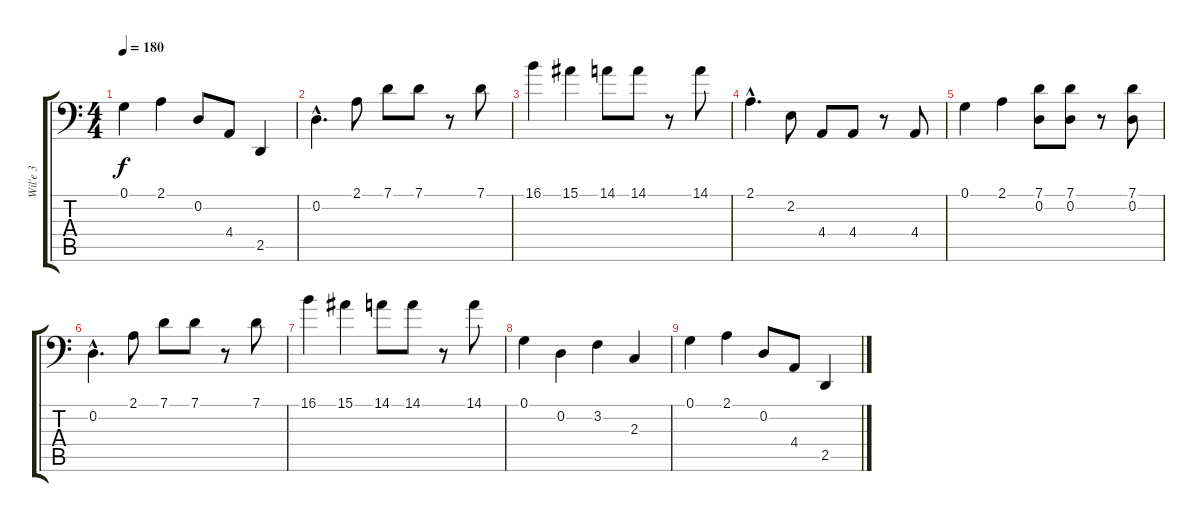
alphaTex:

\track ("Wil'e 3" "Wil'e 3") {instrument acousticgrandpiano}
\staff {score tabs}
\tuning (G3 D3 Bb2 F2 C2 E1) {hide}
\ts (4 4)
\tempo 180
\clef f4
\ks c
0.1.4{dy f} 2.1.4 0.2.8 4.4.8 2.5.4 |
0.2{hac}.4{d} 2.1.8 7.1.8 7.1.8 r.8 7.1.8 |
16.1.4 15.1.4 14.1.8 14.1.8 r.8 14.1.8 |
2.1{hac}.4{d} 2.2.8 4.4.8 4.4.8 r.8 4.4.8 |
0.1.4 2.1.4 (7.1 0.2).8 (7.1 0.2).8 r.8 (7.1 0.2).8 |
0.2{hac}.4{d} 2.1.8 7.1.8 7.1.8 r.8 7.1.8 |
16.1.4 15.1.4 14.1.8 14.1.8 r.8 14.1.8 |
0.1.4 0.2.4 3.2.4 2.3.4 |
0.1.4 2.1.4 0.2.8 4.4.8 2.5.4
